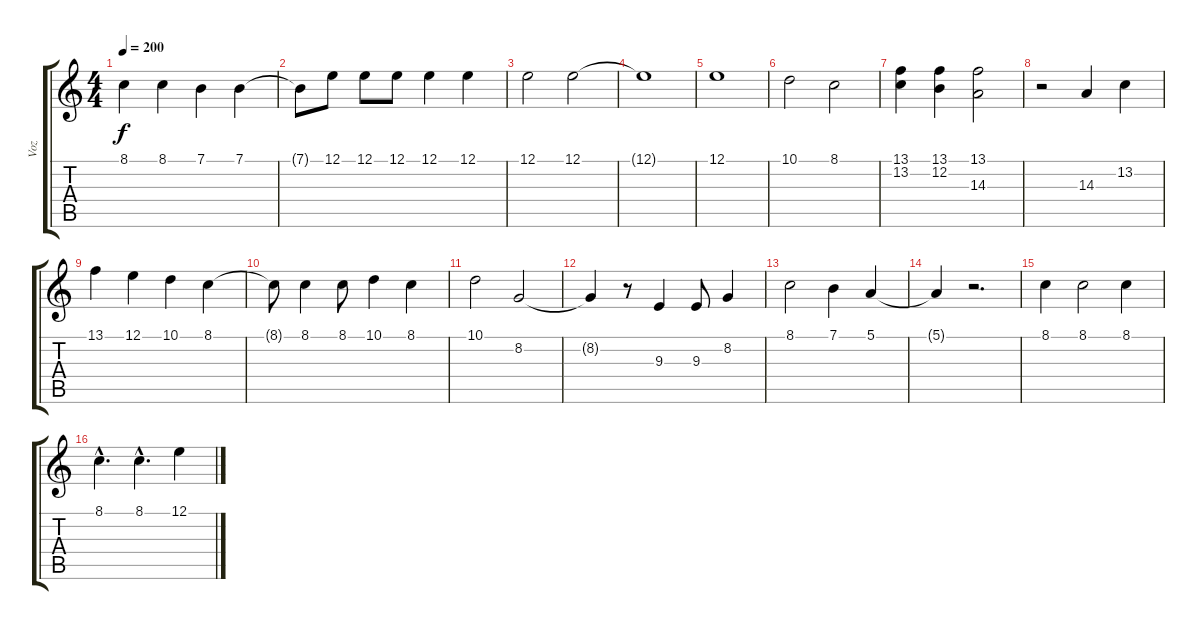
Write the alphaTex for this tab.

\track ("Voz" "Voz") {instrument synthbrass1}
\staff {score tabs}
\tuning (E4 B3 G3 D3 A2 E2) {hide}
\ts (4 4)
\tempo 200
\clef g2
\ks c
8.1.4{dy f} 8.1.4 7.1.4 7.1.4 |
7.1{t}.8 12.1.8 12.1.8 12.1.8 12.1.4 12.1.4 |
12.1.2 12.1.2 |
12.1{t}.1 |
12.1.1 |
10.1.2 8.1.2 |
(13.1 13.2).4 (13.1 12.2).4 (13.1 14.3).2 |
r.2 14.3.4 13.2.4 |
13.1.4 12.1.4 10.1.4 8.1.4 |
8.1{t}.8 8.1.4 8.1.8 10.1.4 8.1.4 |
10.1.2 8.2.2 |
8.2{t}.4 r.8 9.3.4 9.3.8 8.2.4 |
8.1.2 7.1.4 5.1.4 |
5.1{t}.4 r.2{d} |
8.1.4 8.1.2 8.1.4 |
8.1{hac}.4{d} 8.1{hac}.4{d} 12.1.4
